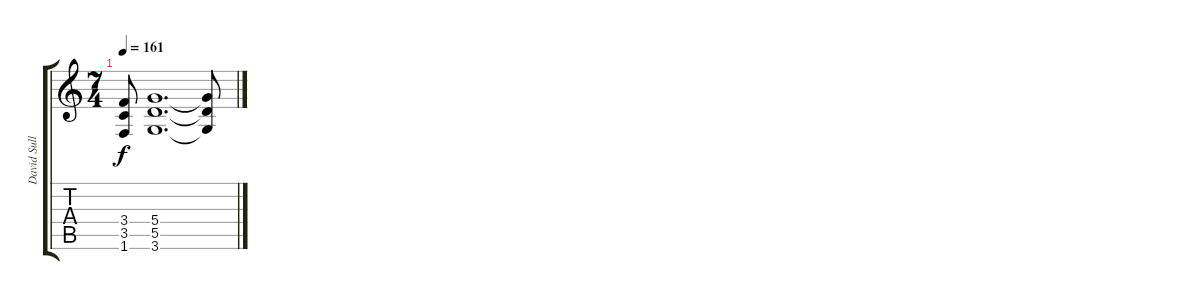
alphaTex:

\track ("David Sullivan" "David Sull") {instrument overdrivenguitar}
\staff {score tabs}
\tuning (E4 B3 G3 D3 A2 E2) {hide}
\ts (7 4)
\tempo 161
\clef g2
\ks c
(3.4 3.5 1.6).8{dy f} (5.4 5.5 3.6).1{d} (5.4{t} 5.5{t} 3.6{t}).8
